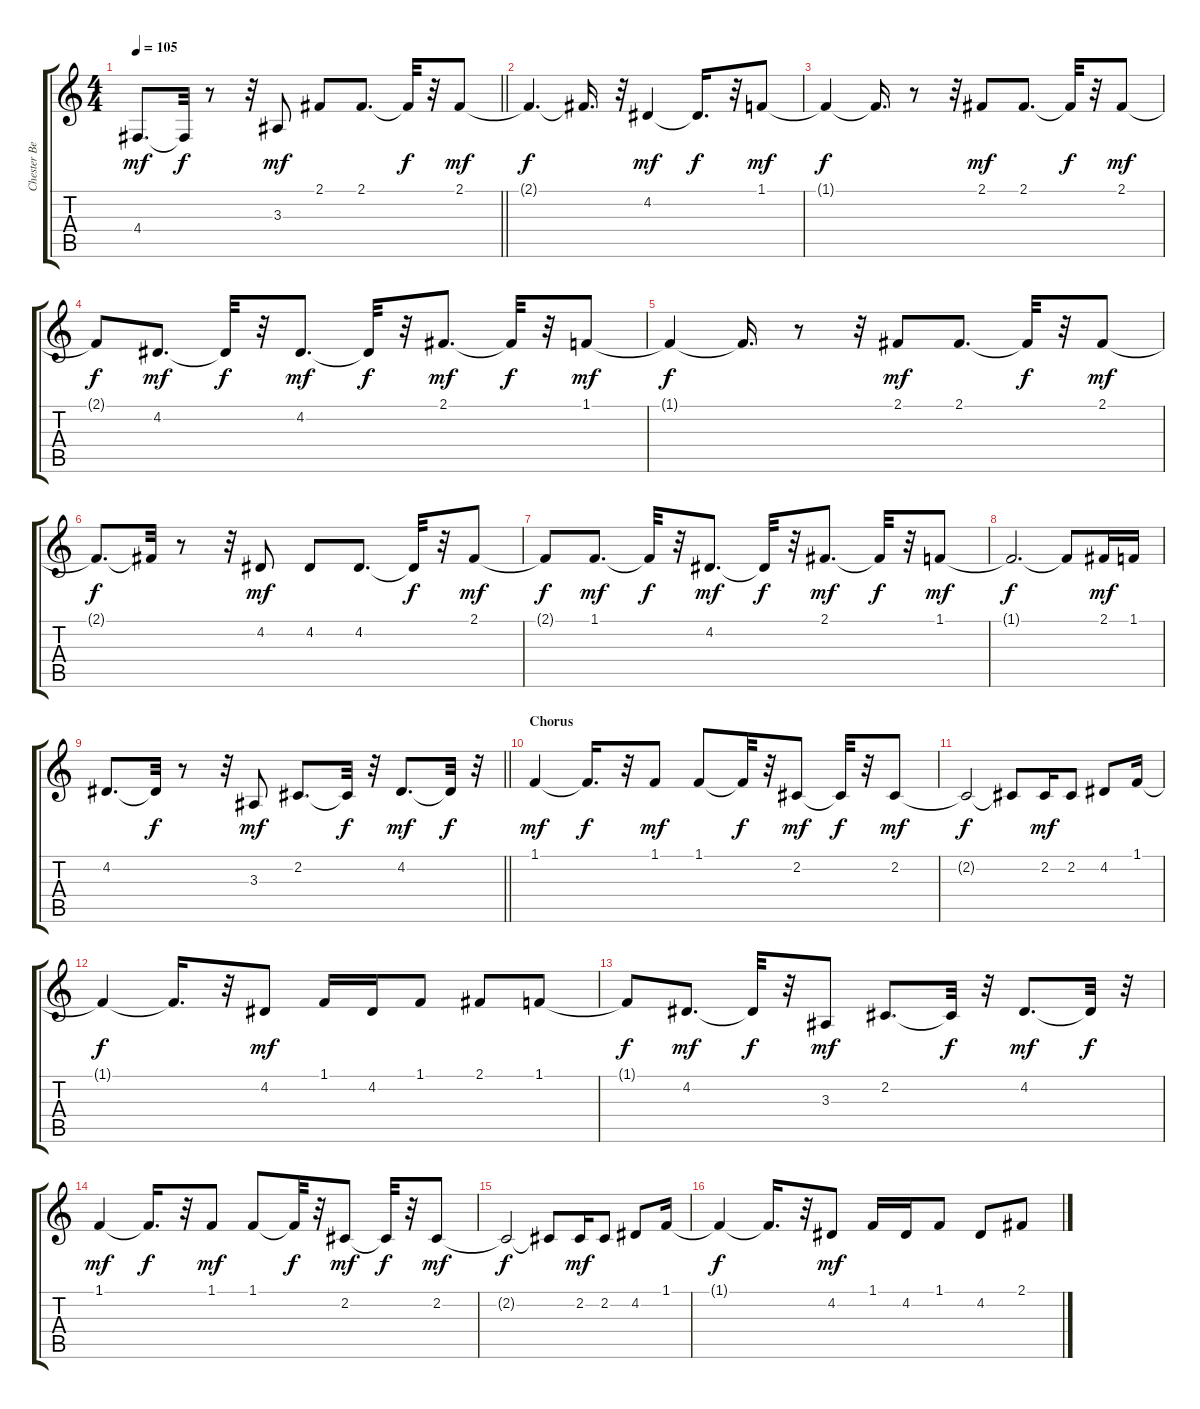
\track ("Chester Bennington [Vocals]" "Chester Be") {instrument clarinet}
\staff {score tabs}
\tuning (E4 B3 G3 D3 A2 E2) {hide}
\ts (4 4)
\tempo 105
\clef g2
\barLineRight lightlight
\ks c
4.4.8{d dy mf} 4.4{t}.32{dy f} r.8 r.32 3.3.8{dy mf} 2.1.8 2.1.8{d} 2.1{t}.32{dy f} r.32 2.1.8{dy mf} |
2.1{t}.4{d dy f} 2.1{t}.16{d} r.32 4.2.4{dy mf} 4.2{t}.16{d dy f} r.32 1.1.8{dy mf} |
1.1{t}.4{dy f} 1.1{t}.16{d} r.8 r.32 2.1.8{dy mf} 2.1.8{d} 2.1{t}.32{dy f} r.32 2.1.8{dy mf} |
2.1{t}.8{dy f} 4.2.8{d dy mf} 4.2{t}.32{dy f} r.32 4.2.8{d dy mf} 4.2{t}.32{dy f} r.32 2.1.8{d dy mf} 2.1{t}.32{dy f} r.32 1.1.8{dy mf} |
1.1{t}.4{dy f} 1.1{t}.16{d} r.8 r.32 2.1.8{dy mf} 2.1.8{d} 2.1{t}.32{dy f} r.32 2.1.8{dy mf} |
2.1{t}.8{d dy f} 2.1{t}.32 r.8 r.32 4.2.8{dy mf} 4.2.8 4.2.8{d} 4.2{t}.32{dy f} r.32 2.1.8{dy mf} |
2.1{t}.8{dy f} 1.1.8{d dy mf} 1.1{t}.32{dy f} r.32 4.2.8{d dy mf} 4.2{t}.32{dy f} r.32 2.1.8{d dy mf} 2.1{t}.32{dy f} r.32 1.1.8{dy mf} |
1.1{t}.2{d dy f} 1.1{t}.8 2.1.16{dy mf} 1.1.16 |
\barLineRight lightlight
4.2.8{d} 4.2{t}.32{dy f} r.8 r.32 3.3.8{dy mf} 2.2.8{d} 2.2{t}.32{dy f} r.32 4.2.8{d dy mf} 4.2{t}.32{dy f} r.32 |
\section ("" "Chorus")
1.1.4{dy mf} 1.1{t}.16{d dy f} r.32 1.1.8{dy mf} 1.1.8 1.1{t}.32{dy f} r.32 2.2.8{dy mf} 2.2{t}.32{dy f} r.32 2.2.8{dy mf} |
2.2{t}.2{dy f} 2.2{t}.8 2.2.16{dy mf} 2.2.8 4.2.8 1.1.16 |
1.1{t}.4{dy f} 1.1{t}.16{d} r.32 4.2.8{dy mf} 1.1.16 4.2.16 1.1.8 2.1.8 1.1.8 |
1.1{t}.8{dy f} 4.2.8{d dy mf} 4.2{t}.32{dy f} r.32 3.3.8{dy mf} 2.2.8{d} 2.2{t}.32{dy f} r.32 4.2.8{d dy mf} 4.2{t}.32{dy f} r.32 |
1.1.4{dy mf} 1.1{t}.16{d dy f} r.32 1.1.8{dy mf} 1.1.8 1.1{t}.32{dy f} r.32 2.2.8{dy mf} 2.2{t}.32{dy f} r.32 2.2.8{dy mf} |
2.2{t}.2{dy f} 2.2{t}.8 2.2.16{dy mf} 2.2.8 4.2.8 1.1.16 |
1.1{t}.4{dy f} 1.1{t}.16{d} r.32 4.2.8{dy mf} 1.1.16 4.2.16 1.1.8 4.2.8 2.1.8
